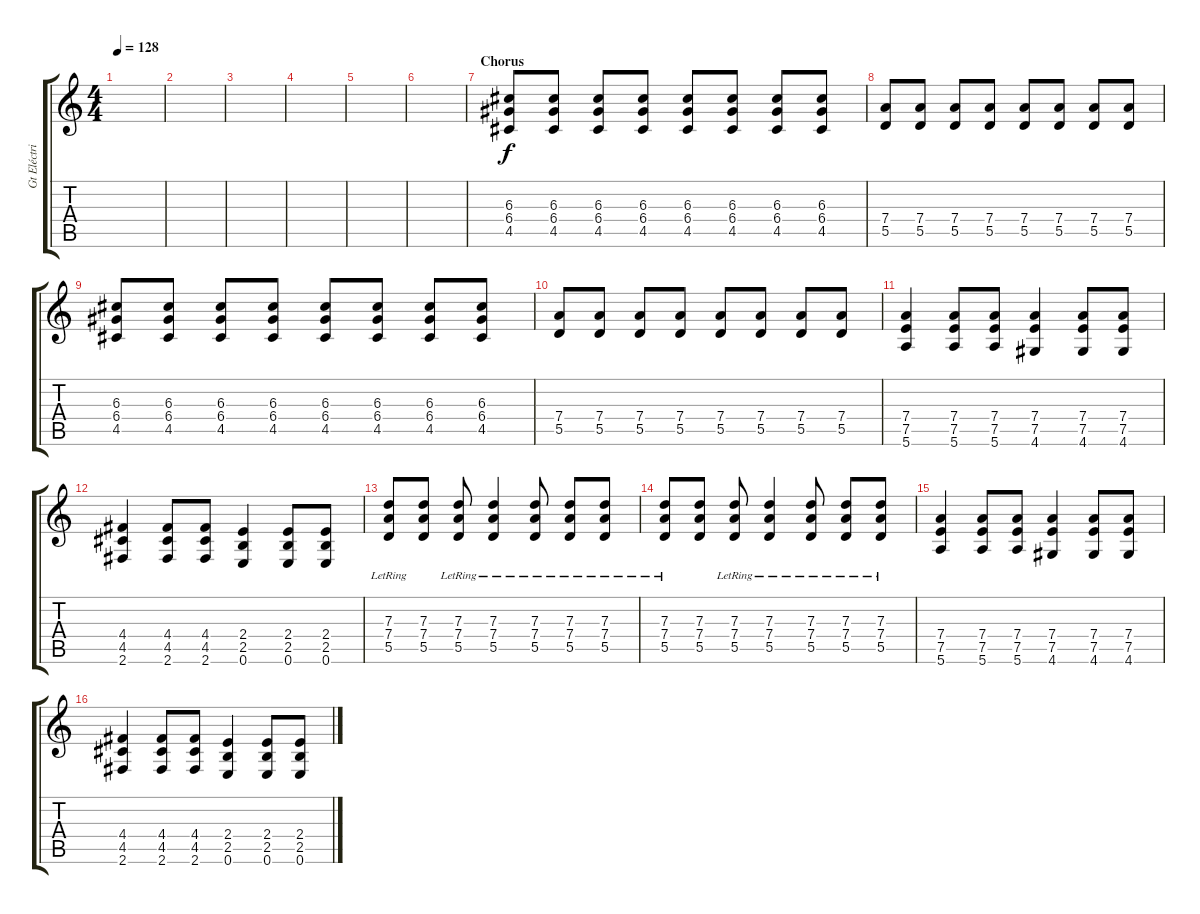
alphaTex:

\track ("Gt Eléctrica" "Gt Eléctri") {instrument distortionguitar}
\staff {score tabs}
\tuning (E4 B3 G3 D3 A2 E2) {hide}
\ts (4 4)
\tempo 128
\clef g2
\ks c
|
|
|
|
|
|
\section ("" "Chorus")
(6.3 6.4 4.5).8 (6.3 6.4 4.5).8 (6.3 6.4 4.5).8 (6.3 6.4 4.5).8 (6.3 6.4 4.5).8 (6.3 6.4 4.5).8 (6.3 6.4 4.5).8 (6.3 6.4 4.5).8 |
(7.4 5.5).8 (7.4 5.5).8 (7.4 5.5).8 (7.4 5.5).8 (7.4 5.5).8 (7.4 5.5).8 (7.4 5.5).8 (7.4 5.5).8 |
(6.3 6.4 4.5).8 (6.3 6.4 4.5).8 (6.3 6.4 4.5).8 (6.3 6.4 4.5).8 (6.3 6.4 4.5).8 (6.3 6.4 4.5).8 (6.3 6.4 4.5).8 (6.3 6.4 4.5).8 |
(7.4 5.5).8 (7.4 5.5).8 (7.4 5.5).8 (7.4 5.5).8 (7.4 5.5).8 (7.4 5.5).8 (7.4 5.5).8 (7.4 5.5).8 |
(7.4 7.5 5.6).4 (7.4 7.5 5.6).8 (7.4 7.5 5.6).8 (7.4 7.5 4.6).4 (7.4 7.5 4.6).8 (7.4 7.5 4.6).8 |
(4.4 4.5 2.6).4 (4.4 4.5 2.6).8 (4.4 4.5 2.6).8 (2.4 2.5 0.6).4 (2.4 2.5 0.6).8 (2.4 2.5 0.6).8 |
(7.3{lr} 7.4{lr} 5.5{lr}).8 (7.3 7.4 5.5).8 (7.3{lr} 7.4{lr} 5.5{lr}).8 (7.3{lr} 7.4{lr} 5.5{lr}).4 (7.3{lr} 7.4{lr} 5.5{lr}).8 (7.3{lr} 7.4{lr} 5.5{lr}).8 (7.3{lr} 7.4{lr} 5.5{lr}).8 |
(7.3{lr} 7.4{lr} 5.5{lr}).8 (7.3 7.4 5.5).8 (7.3{lr} 7.4{lr} 5.5{lr}).8 (7.3{lr} 7.4{lr} 5.5{lr}).4 (7.3{lr} 7.4{lr} 5.5{lr}).8 (7.3{lr} 7.4{lr} 5.5{lr}).8 (7.3{lr} 7.4{lr} 5.5{lr}).8 |
(7.4 7.5 5.6).4 (7.4 7.5 5.6).8 (7.4 7.5 5.6).8 (7.4 7.5 4.6).4 (7.4 7.5 4.6).8 (7.4 7.5 4.6).8 |
(4.4 4.5 2.6).4 (4.4 4.5 2.6).8 (4.4 4.5 2.6).8 (2.4 2.5 0.6).4 (2.4 2.5 0.6).8 (2.4 2.5 0.6).8
